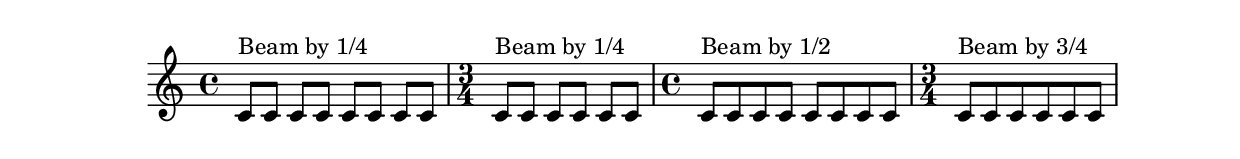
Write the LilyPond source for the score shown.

\version "2.13.33"

\header {
  texidoc = "
Multiple overrides to the default time signature settings can be
added.  In this example, notes should be beamed as indicated
by the markups.
"
}

\relative c' {
  \overrideTimeSignatureSettings
      #'Score
      #'(4 . 4)  % time signature fraction
      #'(1 . 4)  % base moment fraction
      #'(1 1 1 1)    % beatStructure
      #'()       % beamExceptions
  \overrideTimeSignatureSettings
      #'Score
      #'(3 . 4)  % time signature fraction
      #'(1 . 4)  % base moment fraction
      #'(1 1 1)    % beatStructure
      #'()       % beamExceptions
  \time 4/4
  c8^\markup {"Beam by 1/4"} c c c c c c c |
  \time 3/4
  c8^\markup {"Beam by 1/4"} c c c c c |
  \revertTimeSignatureSettings #'Score #'(4 . 4)
  \revertTimeSignatureSettings #'Score #'(3 . 4)
  \time 4/4
  c8^\markup {"Beam by 1/2"} c c c c c c c |
  \time 3/4
  c8^\markup {"Beam by 3/4"} c c c c c |
}
